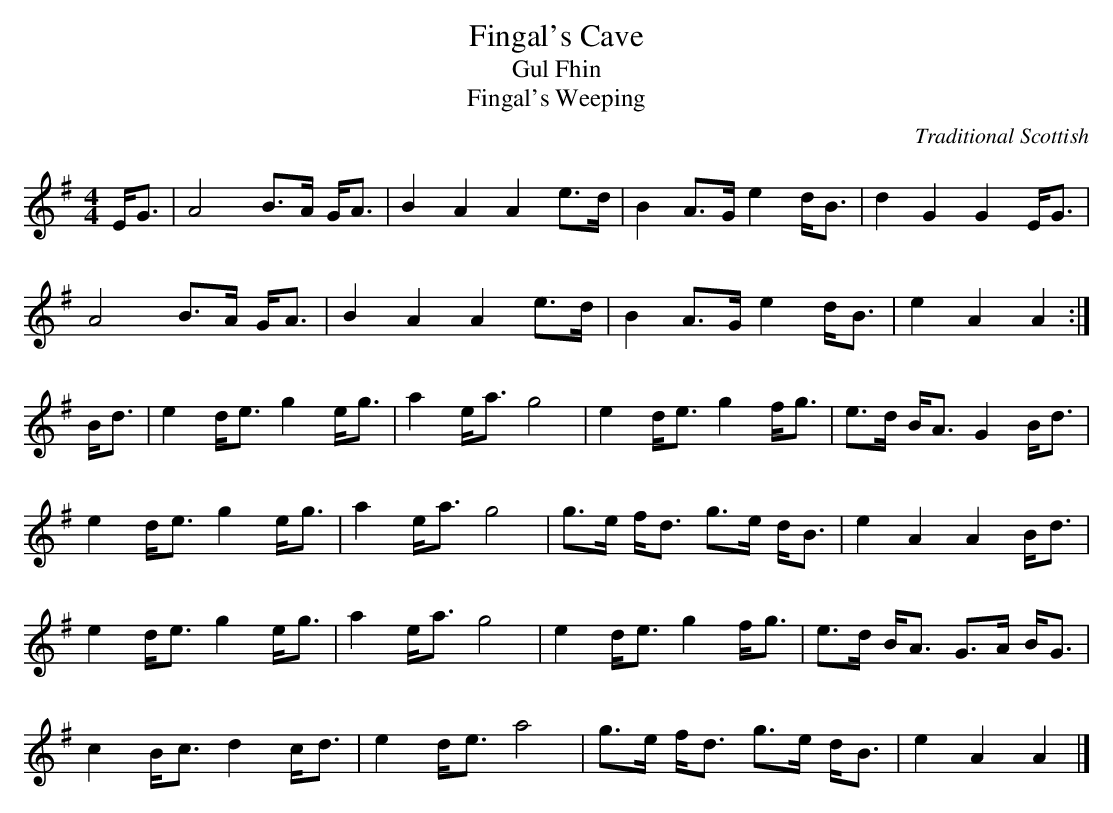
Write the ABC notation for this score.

X:1
T:Fingal's Cave
T:Gul Fhin
T:Fingal's Weeping
C:Traditional Scottish
M:4/4
L:1/8
K:ADor
E<G | A4 B>A G<A | B2 A2 A2 e>d | B2 A>G e2 d<B | d2 G2 G2 E<G |
A4 B>A G<A | B2 A2 A2 e>d | B2 A>G e2 d<B | e2 A2 A2 :|]
B<d | e2 d<e g2 e<g | a2 e<a g4 | e2 d<e g2 f<g | e>d B<A G2 B<d |
e2 d<e g2 e<g | a2 e<a g4 | g>e f<d g>e d<B | e2 A2 A2 B<d |
e2 d<e g2 e<g | a2 e<a g4 | e2 d<e g2 f<g | e>d B<A G>A B<G |
c2 B<c d2 c<d | e2 d<e a4 | g>e f<d g>e d<B | e2 A2 A2 |]
